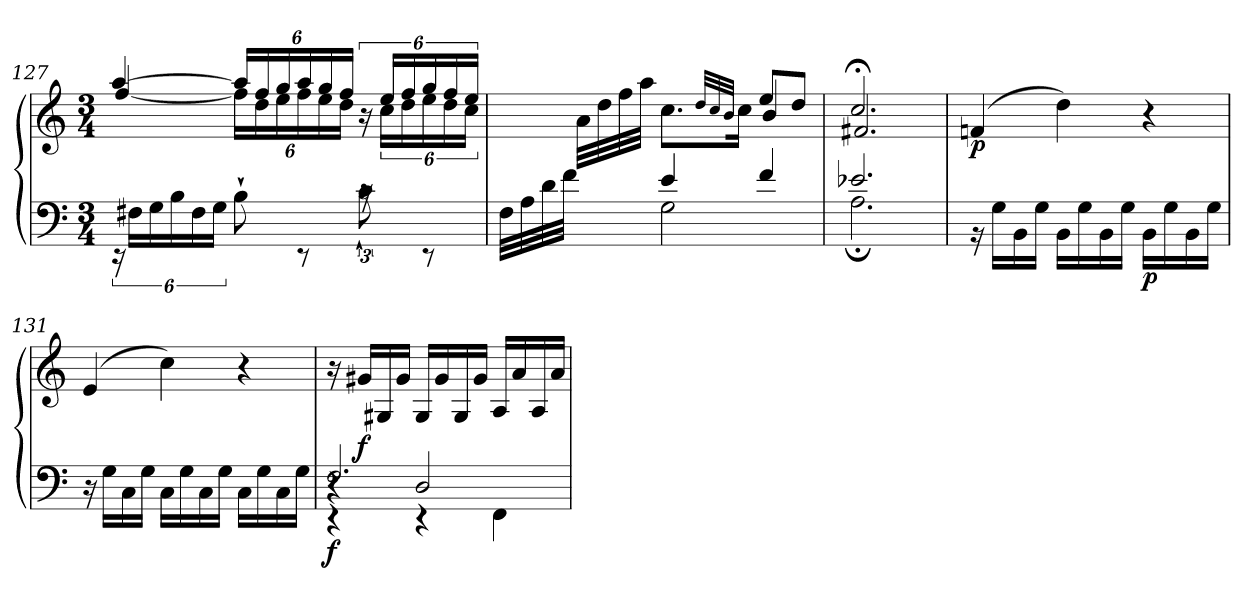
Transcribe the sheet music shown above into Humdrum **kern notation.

**kern	**kern	**dynam
*part1	*part1	*part1
*staff2	*staff1	*staff1/2
!!LO:LB:g=z
*clefF4	*clefG2	*
*k[]	*k[]	*
*C:	*C:	*
*M3/4	*M3/4	*
=127	=127	=127
*^	*^	*
2ryy	24rEE	[4aa/	[4ff/	.
.	24F#X\LL	.	.	.
.	24G\	.	.	.
.	24B\	.	.	.
.	24F#\	.	.	.
.	24G\JJ	.	.	.
*	*	*Xbrackettup	*	*
.	8B`\	24aa/LL]	24ff\LL]	.
.	.	24ff/	24dd\	.
.	.	24gg/	24ee\	.
.	8rEE	24aa/	24ff\	.
.	.	24gg/	24ee\	.
.	.	24ff/JJ	24dd\JJ	.
*	*	*brackettup	*	*
24rc	8c`\	24r	24ryy	.
24%5ryy	.	24ee/LL	24cc\LL	.
.	.	24ff/	24dd\	.
.	8rEE	24gg/	24ee\	.
.	.	24ff/	24dd\	.
.	.	24ee/JJ	24cc\JJ	.
=128	=128	=128	=128	=128
*	*^	*	*	*
2ryy	32F\LLL	4ryy	8ryy	2ryy	.
.	32A\	.	.	.	.
.	32d\	.	.	.	.
.	32f\JJJ	.	.	.	.
.	8ryy	.	32a\LLL	.	.
.	.	.	32dd\	.	.
.	.	.	32ff\	.	.
.	.	.	32aa\JJJ	.	.
.	4e/	2G\	8.cc\L	.	.
.	.	.	32qdd/LLL	.	.
.	.	.	32qcc/	.	.
.	.	.	32qb/JJJ	.	.
.	.	.	16cc\Jk	.	.
4ryy	4f/	.	8ee/L	4b/	.
.	.	.	8dd/J	.	.
*	*v	*v	*	*	*
=129	=129	=129	=129	=129
2.e-X/	2.A;\	2.cc;</	2.f#X/	.
!!LO:LB:g=z
=130	=130	=130	=130	=130
!	!	!	!	!LO:DY:b
*	*	*v	*v	*
2.ryy	16r	(>4fni/	p
.	16G\LL	.	.
.	16BB\	.	.
.	16G\JJ	.	.
.	16BB\LL	4dd\)	.
.	16G\	.	.
.	16BB\	.	.
.	16G\JJ	.	.
!	!	!	!LO:DY:b=2
.	16BB\LL	4r	p
.	16G\	.	.
.	16BB\	.	.
.	16G\JJ	.	.
*v	*v	*	*
!!LO:LB:g=z
=131	=131	=131
16r	(>4e/	.
16G\LL	.	.
16C\	.	.
16G\JJ	.	.
16C\LL	4cc\)	.
16G\	.	.
16C\	.	.
16G\JJ	.	.
16C\LL	4r	.
16G\	.	.
16C\	.	.
16G\JJ	.	.
=132	=132	=132
*^	*	*
*	*^	*	*
!	!	!	!	!LO:DY:b=2
2.F/	4rEE	4r	16r	f
!	!	!	!	!LO:DY:b
.	.	.	16g#X/LL	f
.	.	.	16G#X/	.
.	.	.	16g#/JJ	.
.	4rEE	2D/	16G#/LL	.
.	.	.	16g#/	.
.	.	.	16G#/	.
.	.	.	16g#/JJ	.
.	4FF\	.	16A/LL	.
.	.	.	16a/	.
.	.	.	16A/	.
.	.	.	16a/JJ	.
*v	*v	*v	*	*
=	=	=
*-	*-	*-
